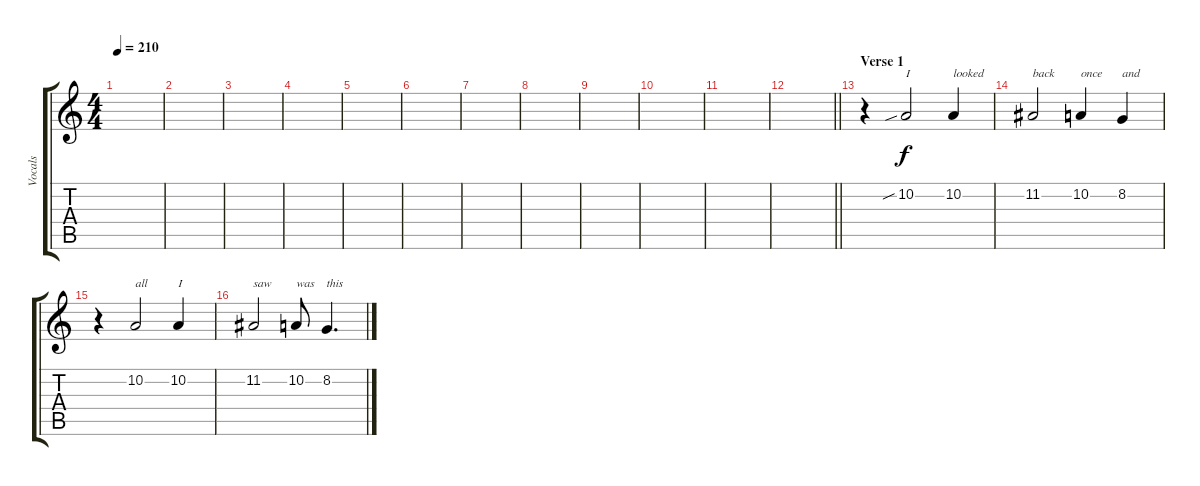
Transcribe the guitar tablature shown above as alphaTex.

\track ("Vocals" "Vocals") {instrument lead2sawtooth}
\staff {score tabs}
\tuning (E4 B3 G3 D3 A2 E2) {hide}
\ts (4 4)
\tempo 210
\clef g2
\ks c
|
|
|
|
|
|
|
|
|
|
|
\barLineRight lightlight
|
\section ("" "Verse 1")
r.4 10.2{sib}.2{txt "I"} 10.2.4{txt "looked"} |
11.2.2{txt "back"} 10.2.4{txt "once"} 8.2.4{txt "and"} |
r.4 10.2.2{txt "all"} 10.2.4{txt "I"} |
11.2.2{txt "saw"} 10.2.8{txt "was"} 8.2.4{d txt "this"}
